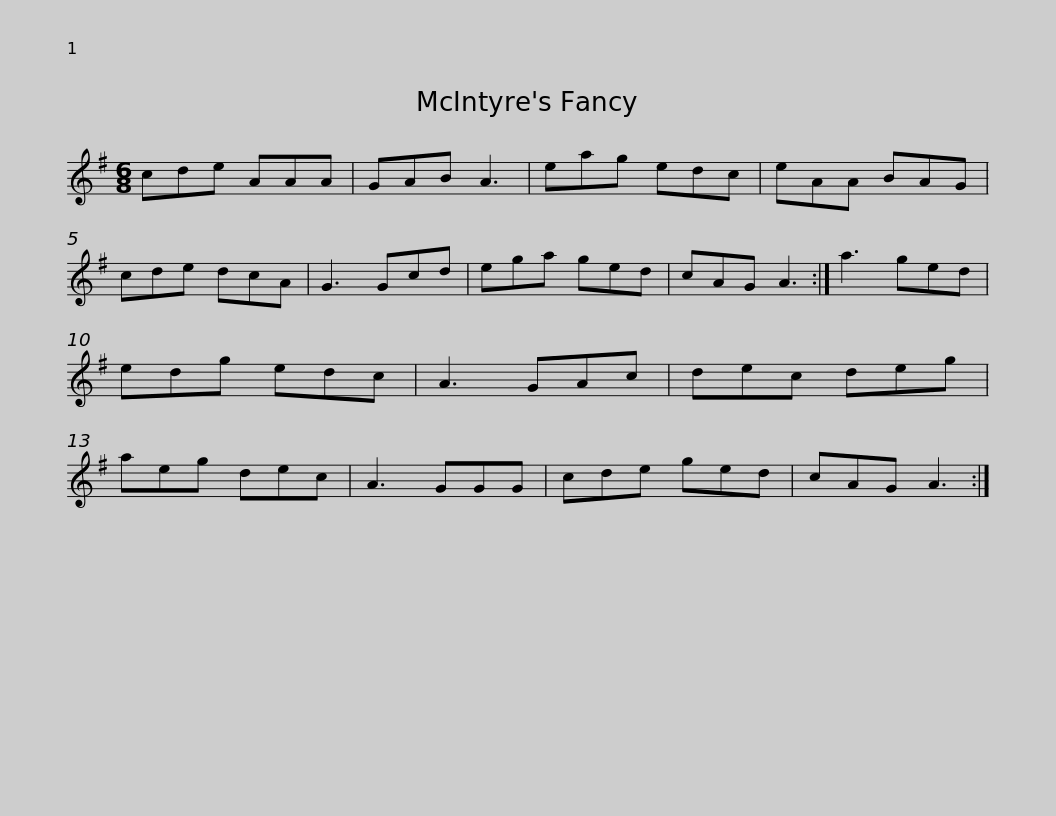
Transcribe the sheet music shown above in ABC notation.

X:1
L:1/8
M:6/8
I:linebreak $
K:G
V:1 treble
V:1
 cde AAA | GAB A3 | eag edc | eAA BAG | cde dcA | %5
 G3 Gcd | ega ged | cAG A3 :|$ a3 ged | edg edc | %10
 A3 GAc | dec deg | aeg dec | A3 GGG | cde ged | %15
 cAG A3 :| %16
